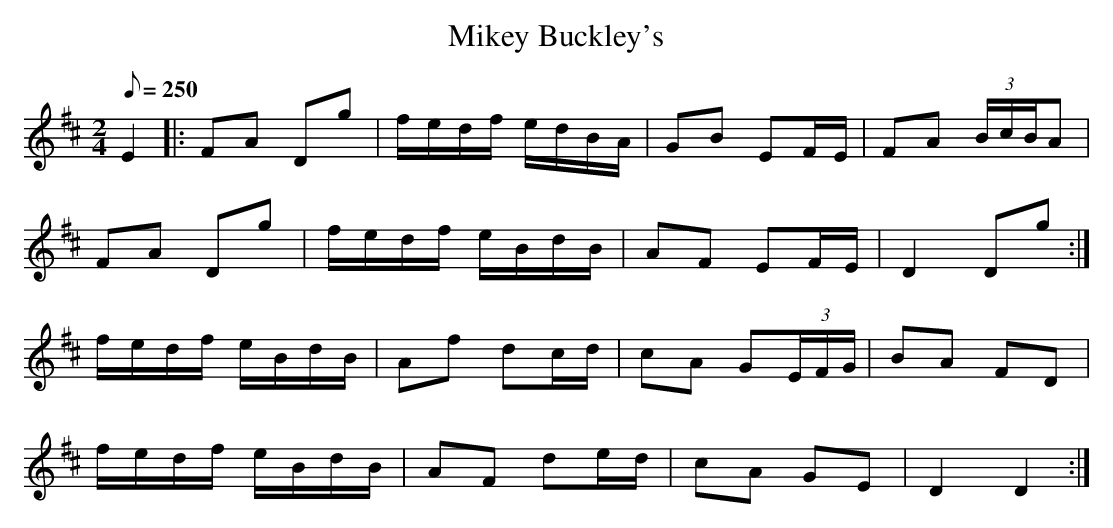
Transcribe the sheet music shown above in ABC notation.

X:1
T: Mikey Buckley's
L: 1/8
M: 2/4
Q: 250
K: D
E2|: FA Dg|f/e/d/f/ e/d/B/A/|GB EF/E/|FA (3B/c/B/A|
FA Dg|f/e/d/f/ e/B/d/B/|AF EF/E/|D2 Dg :|
f/e/d/f/ e/B/d/B/|Af dc/d/|cA G(3E/F/G/|BA FD|
f/e/d/f/ e/B/d/B/|AF de/d/|cA GE|D2 D2 :|
